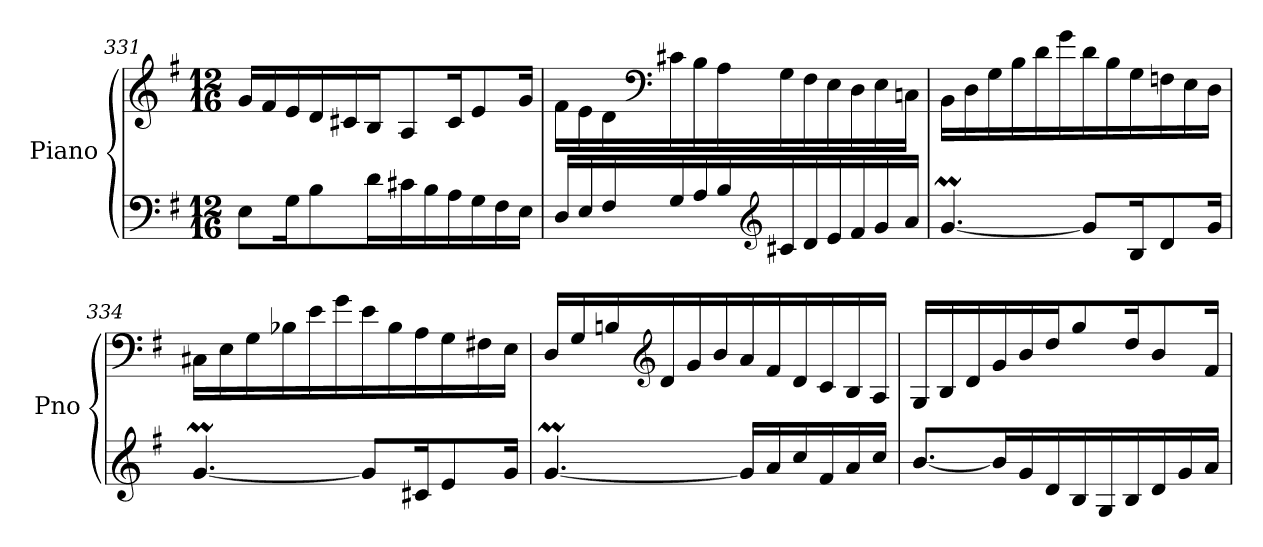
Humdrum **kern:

**kern	**kern
*part1	*part1
*staff2	*staff1
*I"Piano	*
*I'Pno	*
*clefF4	*clefG2
*k[f#]	*k[f#]
*M12/16	*M12/16
=331	=331
8E\L	16g/LL
.	16f#/
16G\K	16e/
8B\	16d/
.	16c#X/
16d\L	16B/J
16c#X\	8A/
16B\	.
16A\	16c#/K
16G\	8e/
16F#\	.
16E\JJ	16g/Jk
!!LO:LB:g=z
=332	=332
16D/LL	16f#\LL
16E/	16e\
16F#/	16d\
*	*clefF4
16G/	16c#X\
16A/	16B\
16B/	16A\
*clefG2	*
16c#X/	16G\
16d/	16F#\
16e/	16E\
16f#/	16D\
16g/	16E\
16a/JJ	16Cn\JJ
=333	=333
[4.gM/	16BB\LL
.	16D\
.	16G\
.	16B\
.	16d\
.	16g\
8g/L]	16d\
.	16B\
16B/K	16G\
8d/	16Fn\
.	16E\
16g/Jk	16D\JJ
=334	=334
[4.gM/	16C#X\LL
.	16E\
.	16G\
.	16B-X\
.	16e\
.	16g\
8g/L]	16e\
.	16B-\
16c#X/K	16A\
8e/	16G\
.	16F#X\
16g/Jk	16E\JJ
!!LO:LB:g=z
=335	=335
[4.gM/	16D/LL
.	16G/
.	16Bn/
*	*clefG2
.	16d/
.	16g/
.	16b/
16g/LL]	16a/
16a/	16f#/
16cc/	16d/
16f#/	16c/
16a/	16B/
16cc/JJ	16A/JJ
=336	=336
[8.b/L	16G/LL
.	16B/
.	16d/
16b/L]	16g/
16g/	16b/
16d/	16dd/J
16B/	8gg/
16G/	.
16B/	16dd/K
16d/	8b/
16g/	.
16a/JJ	16f#/Jk
=	=
*-	*-
